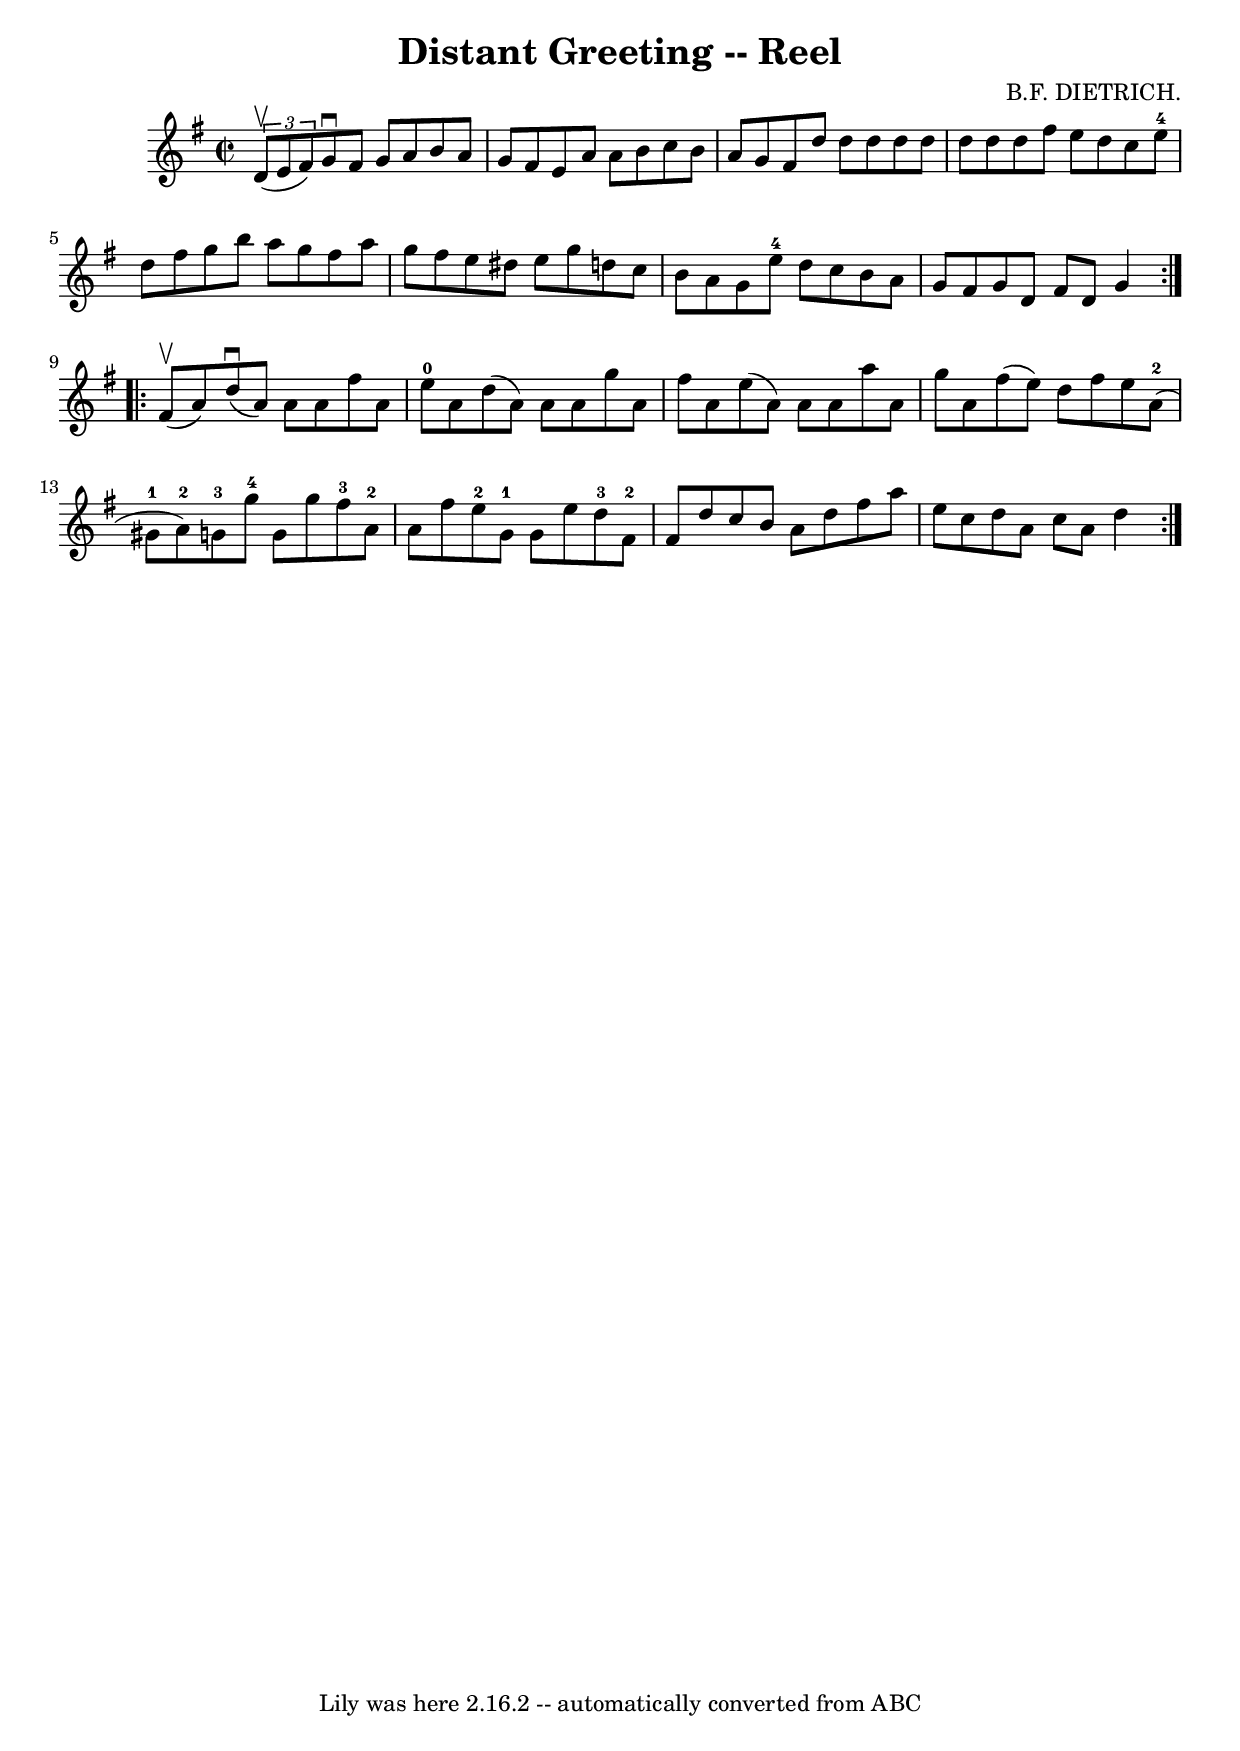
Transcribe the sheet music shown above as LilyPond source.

\version "2.16.2"
\include "Mammoth.ily"
\header {
  %% book = "Ryan's Mammoth Collection"
  composer = "B.F. DIETRICH."
  crossRefNumber = "1"
  footnotes = "\\\\368"
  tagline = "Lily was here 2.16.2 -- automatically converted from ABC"
  title = "Distant Greeting -- Reel"

}
voicedefault =  {



  \repeat volta 2 {

    \override Staff.TimeSignature #'style = #'C
    \time 2/2 
    \key g \major
    \times 2/3 { d'8^\upbow(e'8 fis'8) 
	       }  |
    g'8^\downbow fis'8 g'8 a'8 b'8 a'8 g'8 fis'8   |
    e'8 a'8 a'8 b'8 c''8 b'8 a'8 g'8    |
    
    fis'8 d''8 d''8 d''8 d''8 d''8 d''8 d''8    |
    
    d''8 fis''8 e''8 d''8 c''8 e''8-4 d''8 fis''8     |
    g''8 b''8 a''8 g''8 fis''8 a''8 g''8 fis''8    |
    e''8 dis''8 e''8 g''8 d''!8 c''8 b'8 a'8     |
    g'8 e''8-4 d''8 c''8 b'8 a'8 g'8 fis'8     |
    g'8 d'8 fis'8 d'8 g'4    
  }     
  \repeat volta 2 {
    fis'8^\upbow(a'8) |
    d''8^\downbow(a'8) a'8 a'8    
    fis''8 a'8 e''8-0 a'8    |
    d''8 (a'8) a'8 a'8    
    g''8 a'8 fis''8 a'8    |
    e''8 (a'8) a'8 a'8    
    a''8 a'8 g''8 a'8    |
    fis''8 (e''8) d''8 fis''8 
    e''8 a'8-2(gis'8-1 a'8-2)   |
    g'8-3   
    g''8-4 g'8 g''8 fis''8-3 a'8-2 a'8 fis''8    |
    
    e''8-2 g'8-1 g'8 e''8 d''8-3 fis'8-2 fis'8    
    d''8    |
    c''8 b'8 a'8 d''8 fis''8 a''8 e''8 c''8  |
    d''8 a'8 c''8 a'8 d''4    
  }   

}

\score{
  <<

    \context Staff="default"
    {
      \voicedefault 
      
    }

  >>
  \layout {
    
  }
  \midi {
  }

}
